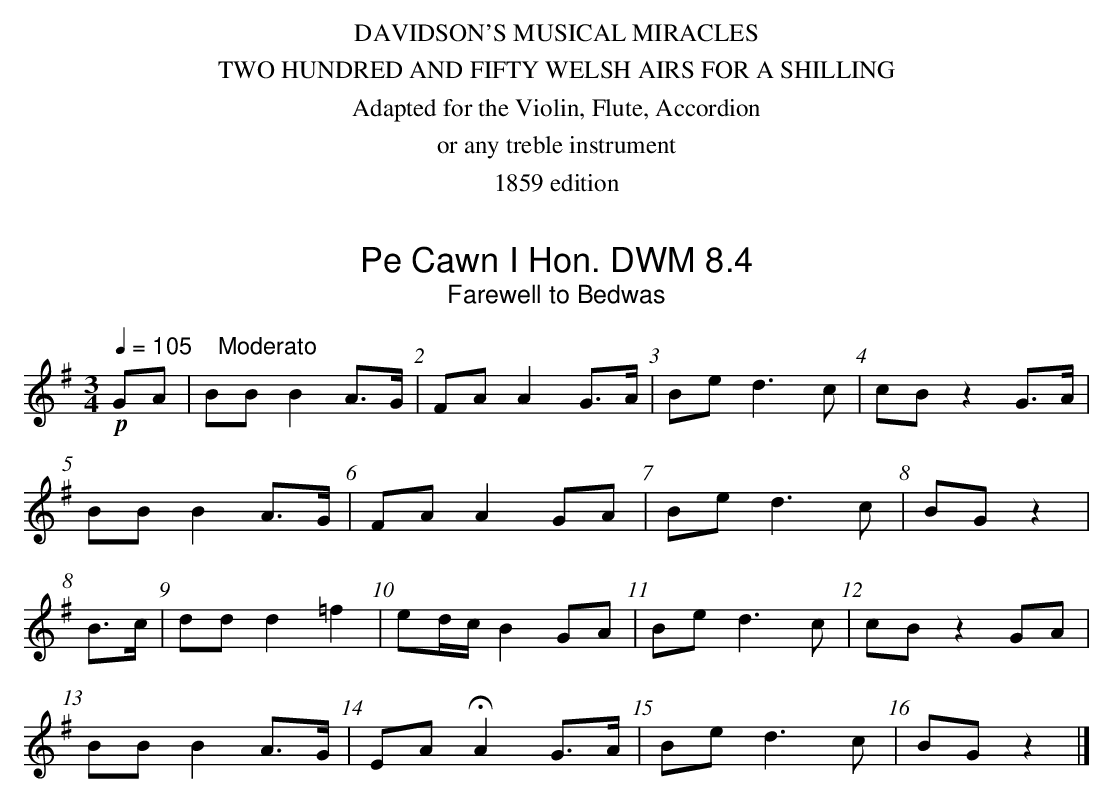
X:1
T:Pe Cawn I Hon. DWM 8.4
T:Farewell to Bedwas
M:3/4
L:1/8
Q:1/4=105 "    Moderato"
K:G
!p!GA|BB B2 A>G|FA A2 G>A|Be d3 c|cB z2 G>A|
BB B2 A>G|FA A2 GA|Be d3 c|BG z2|
B>c|dd d2 =f2|ed/c/ B2 GA|Be d3 c|cB z2 GA|
BB B2 A>G|EA HA2 G>A|Be d3 c|BG z2|]
